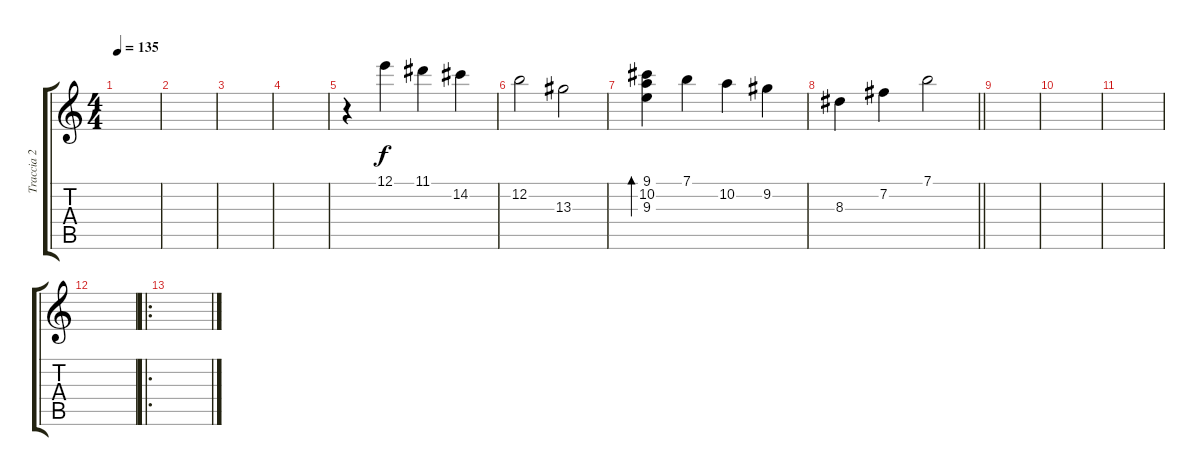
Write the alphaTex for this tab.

\track ("Traccia 2" "Traccia 2") {instrument electricguitarjazz}
\staff {score tabs}
\tuning (E4 B3 G3 D3 A2 E2) {hide}
\ts (4 4)
\tempo 135
\clef g2
\ks c
|
|
|
|
r.4 12.1.4 11.1.4 14.2.4 |
12.2.2 13.3.2 |
(9.1 10.2 9.3).4{bd 480} 7.1.4 10.2.4 9.2.4 |
\barLineRight lightlight
8.3.4 7.2.4 7.1.2 |
|
|
|
|
\ro
